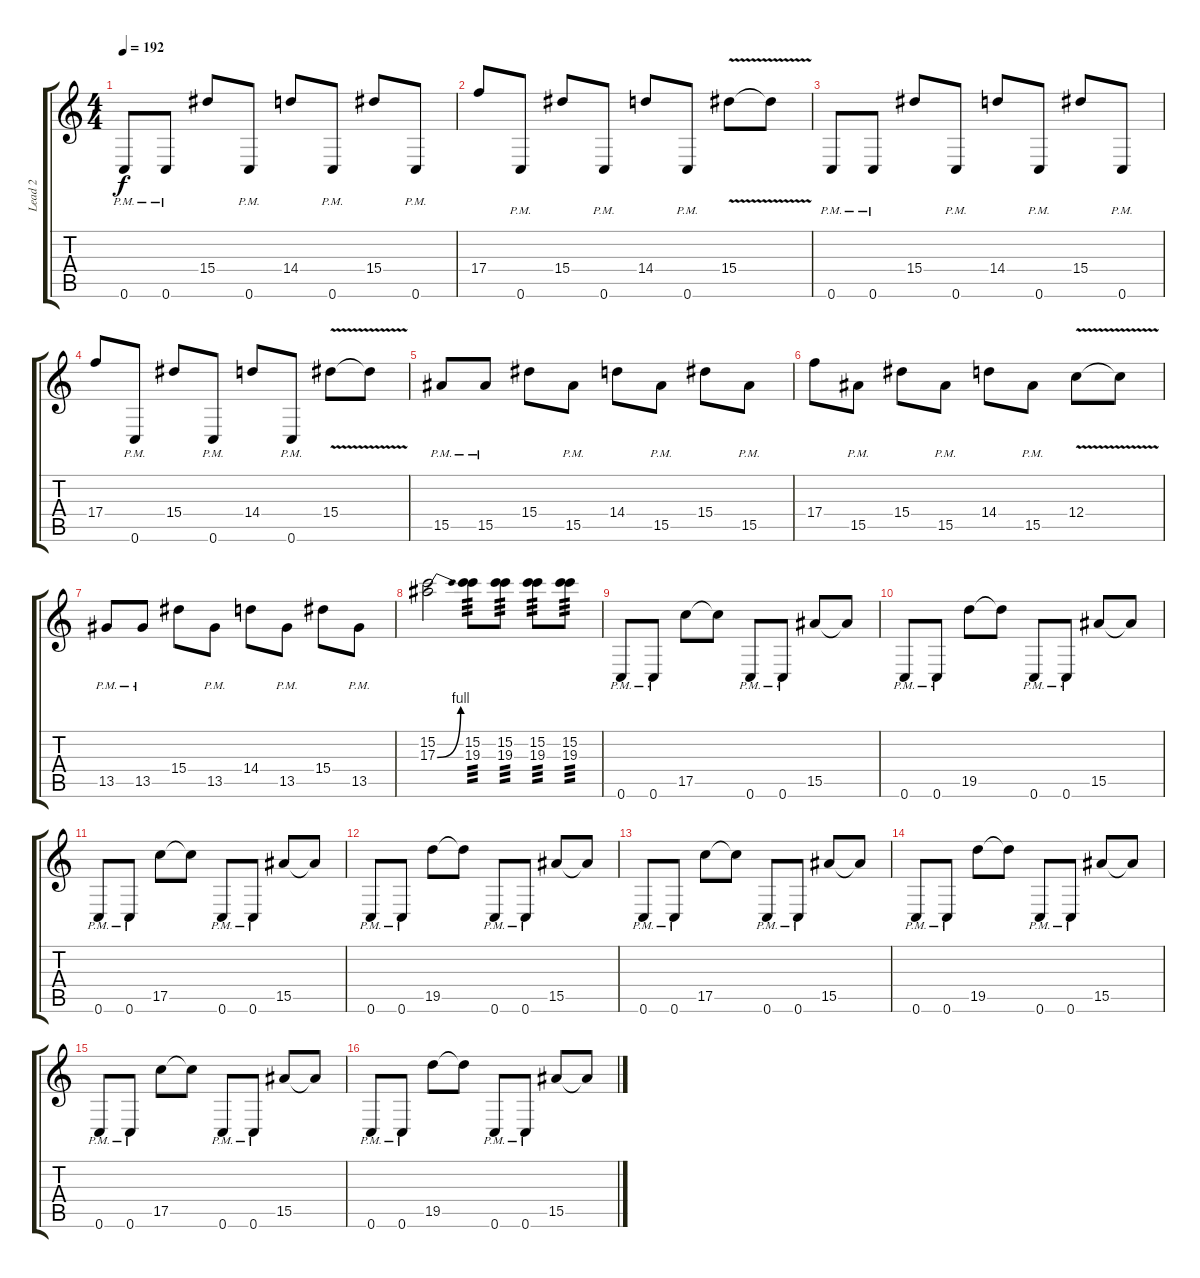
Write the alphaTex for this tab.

\track ("Lead 2" "Lead 2") {instrument distortionguitar}
\staff {score tabs}
\tuning (D4 A3 F3 C3 G2 C2) {hide}
\ts (4 4)
\tempo 192
\clef g2
\ks c
0.6{pm}.8{dy f} 0.6{pm}.8 15.4.8 0.6{pm}.8 14.4.8 0.6{pm}.8 15.4.8 0.6{pm}.8 |
17.4.8 0.6{pm}.8 15.4.8 0.6{pm}.8 14.4.8 0.6{pm}.8 15.4{v}.8 15.4{t}.8 |
0.6{pm}.8 0.6{pm}.8 15.4.8 0.6{pm}.8 14.4.8 0.6{pm}.8 15.4.8 0.6{pm}.8 |
17.4.8 0.6{pm}.8 15.4.8 0.6{pm}.8 14.4.8 0.6{pm}.8 15.4{v}.8 15.4{t}.8 |
15.5{pm}.8 15.5{pm}.8 15.4.8 15.5{pm}.8 14.4.8 15.5{pm}.8 15.4.8 15.5{pm}.8 |
17.4.8 15.5{pm}.8 15.4.8 15.5{pm}.8 14.4.8 15.5{pm}.8 12.4{v}.8 12.4{t}.8 |
13.5{pm}.8 13.5{pm}.8 15.4.8 13.5{pm}.8 14.4.8 13.5{pm}.8 15.4.8 13.5{pm}.8 |
(15.2 17.3{be (bend 0 0 60 4)}).2 (15.2 19.3).8{tp 3} (15.2 19.3).8{tp 3} (15.2 19.3).8{tp 3} (15.2 19.3).8{tp 3} |
0.6{pm}.8 0.6{pm}.8 17.5.8 17.5{t}.8 0.6{pm}.8 0.6{pm}.8 15.5.8 15.5{t}.8 |
0.6{pm}.8 0.6{pm}.8 19.5.8 19.5{t}.8 0.6{pm}.8 0.6{pm}.8 15.5.8 15.5{t}.8 |
0.6{pm}.8 0.6{pm}.8 17.5.8 17.5{t}.8 0.6{pm}.8 0.6{pm}.8 15.5.8 15.5{t}.8 |
0.6{pm}.8 0.6{pm}.8 19.5.8 19.5{t}.8 0.6{pm}.8 0.6{pm}.8 15.5.8 15.5{t}.8 |
0.6{pm}.8 0.6{pm}.8 17.5.8 17.5{t}.8 0.6{pm}.8 0.6{pm}.8 15.5.8 15.5{t}.8 |
0.6{pm}.8 0.6{pm}.8 19.5.8 19.5{t}.8 0.6{pm}.8 0.6{pm}.8 15.5.8 15.5{t}.8 |
0.6{pm}.8 0.6{pm}.8 17.5.8 17.5{t}.8 0.6{pm}.8 0.6{pm}.8 15.5.8 15.5{t}.8 |
0.6{pm}.8 0.6{pm}.8 19.5.8 19.5{t}.8 0.6{pm}.8 0.6{pm}.8 15.5.8 15.5{t}.8
